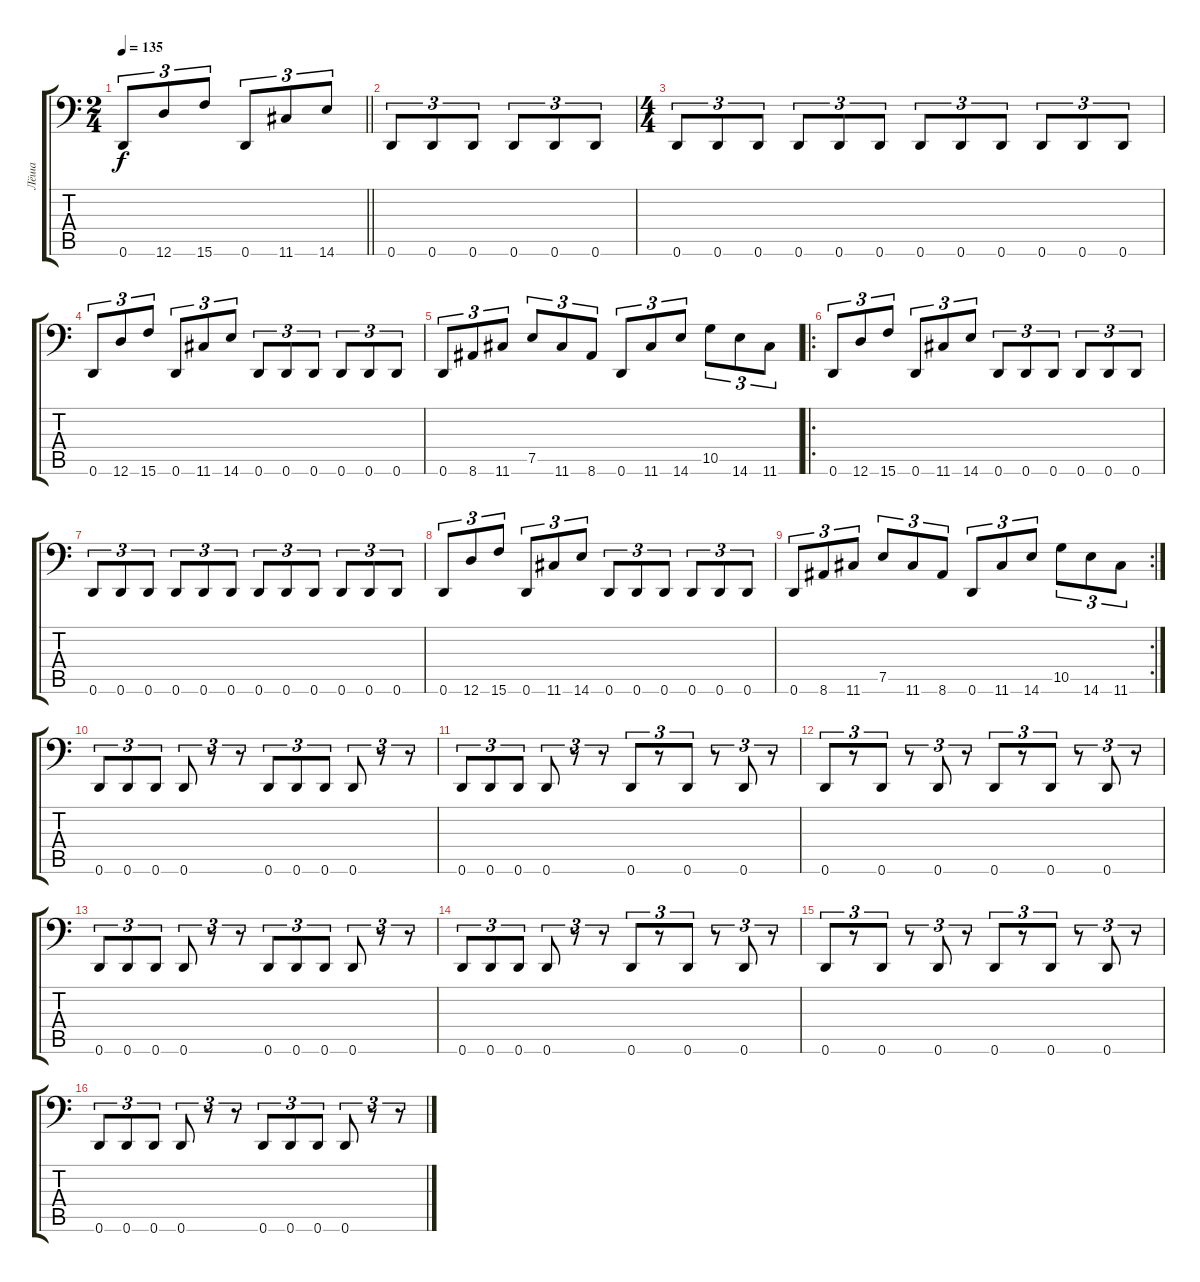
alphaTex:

\track ("Лёша" "Лёша") {instrument slapbass2}
\staff {score tabs}
\tuning (E3 B2 G2 D2 A1 D1) {hide}
\ts (2 4)
\tempo 135
\clef f4
\barLineRight lightlight
\ks c
0.6.8{tu (3 2) dy f} 12.6.8{tu (3 2)} 15.6.8{tu (3 2)} 0.6.8{tu (3 2)} 11.6.8{tu (3 2)} 14.6.8{tu (3 2)} |
0.6.8{tu (3 2)} 0.6.8{tu (3 2)} 0.6.8{tu (3 2)} 0.6.8{tu (3 2)} 0.6.8{tu (3 2)} 0.6.8{tu (3 2)} |
\ts (4 4)
0.6.8{tu (3 2)} 0.6.8{tu (3 2)} 0.6.8{tu (3 2)} 0.6.8{tu (3 2)} 0.6.8{tu (3 2)} 0.6.8{tu (3 2)} 0.6.8{tu (3 2)} 0.6.8{tu (3 2)} 0.6.8{tu (3 2)} 0.6.8{tu (3 2)} 0.6.8{tu (3 2)} 0.6.8{tu (3 2)} |
0.6.8{tu (3 2)} 12.6.8{tu (3 2)} 15.6.8{tu (3 2)} 0.6.8{tu (3 2)} 11.6.8{tu (3 2)} 14.6.8{tu (3 2)} 0.6.8{tu (3 2)} 0.6.8{tu (3 2)} 0.6.8{tu (3 2)} 0.6.8{tu (3 2)} 0.6.8{tu (3 2)} 0.6.8{tu (3 2)} |
0.6.8{tu (3 2)} 8.6.8{tu (3 2)} 11.6.8{tu (3 2)} 7.5.8{tu (3 2)} 11.6.8{tu (3 2)} 8.6.8{tu (3 2)} 0.6.8{tu (3 2)} 11.6.8{tu (3 2)} 14.6.8{tu (3 2)} 10.5.8{tu (3 2)} 14.6.8{tu (3 2)} 11.6.8{tu (3 2)} |
\ro
0.6.8{tu (3 2)} 12.6.8{tu (3 2)} 15.6.8{tu (3 2)} 0.6.8{tu (3 2)} 11.6.8{tu (3 2)} 14.6.8{tu (3 2)} 0.6.8{tu (3 2)} 0.6.8{tu (3 2)} 0.6.8{tu (3 2)} 0.6.8{tu (3 2)} 0.6.8{tu (3 2)} 0.6.8{tu (3 2)} |
0.6.8{tu (3 2)} 0.6.8{tu (3 2)} 0.6.8{tu (3 2)} 0.6.8{tu (3 2)} 0.6.8{tu (3 2)} 0.6.8{tu (3 2)} 0.6.8{tu (3 2)} 0.6.8{tu (3 2)} 0.6.8{tu (3 2)} 0.6.8{tu (3 2)} 0.6.8{tu (3 2)} 0.6.8{tu (3 2)} |
0.6.8{tu (3 2)} 12.6.8{tu (3 2)} 15.6.8{tu (3 2)} 0.6.8{tu (3 2)} 11.6.8{tu (3 2)} 14.6.8{tu (3 2)} 0.6.8{tu (3 2)} 0.6.8{tu (3 2)} 0.6.8{tu (3 2)} 0.6.8{tu (3 2)} 0.6.8{tu (3 2)} 0.6.8{tu (3 2)} |
\rc 2
0.6.8{tu (3 2)} 8.6.8{tu (3 2)} 11.6.8{tu (3 2)} 7.5.8{tu (3 2)} 11.6.8{tu (3 2)} 8.6.8{tu (3 2)} 0.6.8{tu (3 2)} 11.6.8{tu (3 2)} 14.6.8{tu (3 2)} 10.5.8{tu (3 2)} 14.6.8{tu (3 2)} 11.6.8{tu (3 2)} |
0.6.8{tu (3 2)} 0.6.8{tu (3 2)} 0.6.8{tu (3 2)} 0.6.8{tu (3 2)} r.8{tu (3 2)} r.8{tu (3 2)} 0.6.8{tu (3 2)} 0.6.8{tu (3 2)} 0.6.8{tu (3 2)} 0.6.8{tu (3 2)} r.8{tu (3 2)} r.8{tu (3 2)} |
0.6.8{tu (3 2)} 0.6.8{tu (3 2)} 0.6.8{tu (3 2)} 0.6.8{tu (3 2)} r.8{tu (3 2)} r.8{tu (3 2)} 0.6.8{tu (3 2)} r.8{tu (3 2)} 0.6.8{tu (3 2)} r.8{tu (3 2)} 0.6.8{tu (3 2)} r.8{tu (3 2)} |
0.6.8{tu (3 2)} r.8{tu (3 2)} 0.6.8{tu (3 2)} r.8{tu (3 2)} 0.6.8{tu (3 2)} r.8{tu (3 2)} 0.6.8{tu (3 2)} r.8{tu (3 2)} 0.6.8{tu (3 2)} r.8{tu (3 2)} 0.6.8{tu (3 2)} r.8{tu (3 2)} |
0.6.8{tu (3 2)} 0.6.8{tu (3 2)} 0.6.8{tu (3 2)} 0.6.8{tu (3 2)} r.8{tu (3 2)} r.8{tu (3 2)} 0.6.8{tu (3 2)} 0.6.8{tu (3 2)} 0.6.8{tu (3 2)} 0.6.8{tu (3 2)} r.8{tu (3 2)} r.8{tu (3 2)} |
0.6.8{tu (3 2)} 0.6.8{tu (3 2)} 0.6.8{tu (3 2)} 0.6.8{tu (3 2)} r.8{tu (3 2)} r.8{tu (3 2)} 0.6.8{tu (3 2)} r.8{tu (3 2)} 0.6.8{tu (3 2)} r.8{tu (3 2)} 0.6.8{tu (3 2)} r.8{tu (3 2)} |
0.6.8{tu (3 2)} r.8{tu (3 2)} 0.6.8{tu (3 2)} r.8{tu (3 2)} 0.6.8{tu (3 2)} r.8{tu (3 2)} 0.6.8{tu (3 2)} r.8{tu (3 2)} 0.6.8{tu (3 2)} r.8{tu (3 2)} 0.6.8{tu (3 2)} r.8{tu (3 2)} |
0.6.8{tu (3 2)} 0.6.8{tu (3 2)} 0.6.8{tu (3 2)} 0.6.8{tu (3 2)} r.8{tu (3 2)} r.8{tu (3 2)} 0.6.8{tu (3 2)} 0.6.8{tu (3 2)} 0.6.8{tu (3 2)} 0.6.8{tu (3 2)} r.8{tu (3 2)} r.8{tu (3 2)}
